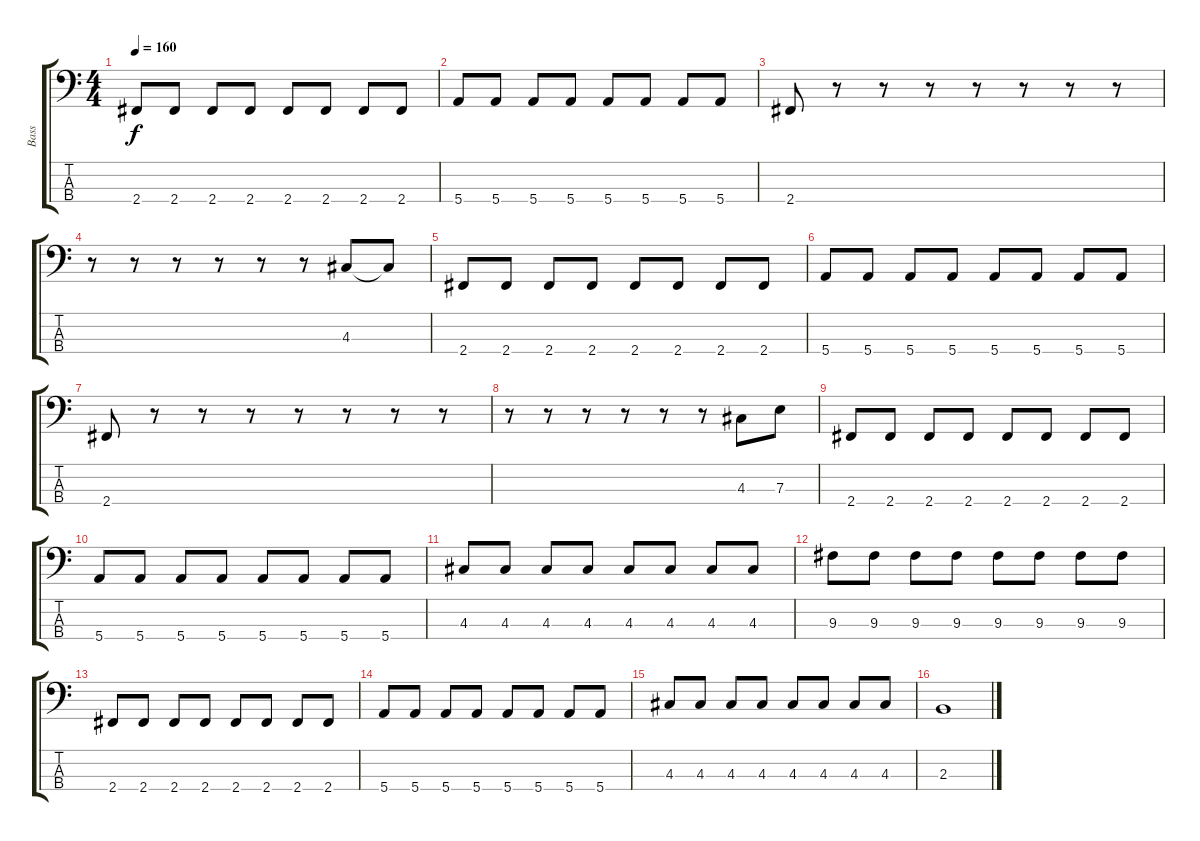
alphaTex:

\track ("Bass" "Bass") {instrument electricbasspick}
\staff {score tabs}
\tuning (G2 D2 A1 E1) {hide}
\ts (4 4)
\tempo 160
\clef f4
\ks c
2.4.8{dy f} 2.4.8 2.4.8 2.4.8 2.4.8 2.4.8 2.4.8 2.4.8 |
5.4.8 5.4.8 5.4.8 5.4.8 5.4.8 5.4.8 5.4.8 5.4.8 |
2.4.8 r.8 r.8 r.8 r.8 r.8 r.8 r.8 |
r.8 r.8 r.8 r.8 r.8 r.8 4.3.8 4.3{t}.8 |
2.4.8 2.4.8 2.4.8 2.4.8 2.4.8 2.4.8 2.4.8 2.4.8 |
5.4.8 5.4.8 5.4.8 5.4.8 5.4.8 5.4.8 5.4.8 5.4.8 |
2.4.8 r.8 r.8 r.8 r.8 r.8 r.8 r.8 |
r.8 r.8 r.8 r.8 r.8 r.8 4.3.8 7.3.8 |
2.4.8 2.4.8 2.4.8 2.4.8 2.4.8 2.4.8 2.4.8 2.4.8 |
5.4.8 5.4.8 5.4.8 5.4.8 5.4.8 5.4.8 5.4.8 5.4.8 |
4.3.8 4.3.8 4.3.8 4.3.8 4.3.8 4.3.8 4.3.8 4.3.8 |
9.3.8 9.3.8 9.3.8 9.3.8 9.3.8 9.3.8 9.3.8 9.3.8 |
2.4.8 2.4.8 2.4.8 2.4.8 2.4.8 2.4.8 2.4.8 2.4.8 |
5.4.8 5.4.8 5.4.8 5.4.8 5.4.8 5.4.8 5.4.8 5.4.8 |
4.3.8 4.3.8 4.3.8 4.3.8 4.3.8 4.3.8 4.3.8 4.3.8 |
2.3.1
